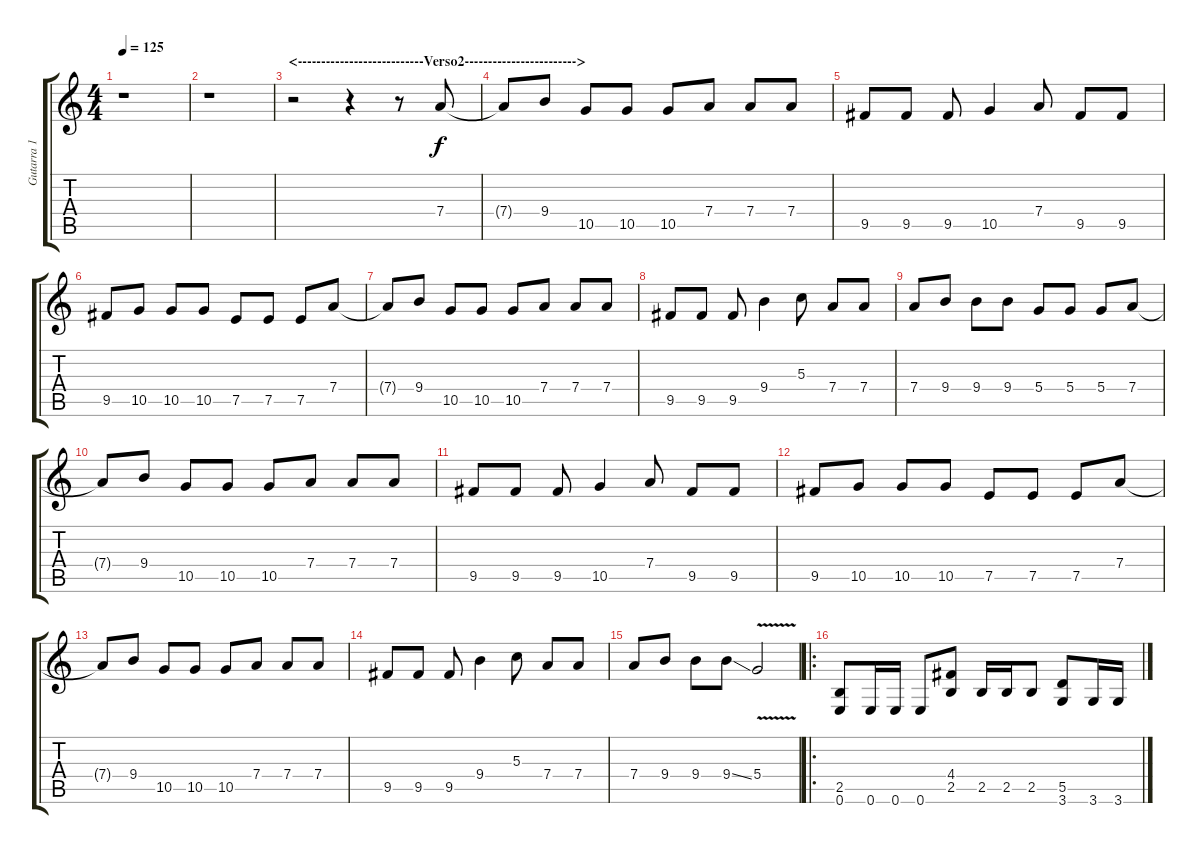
\track ("Gutarra 1" "Gutarra 1") {instrument overdrivenguitar}
\staff {score tabs}
\tuning (E4 B3 G3 D3 A2 E2) {hide}
\ts (4 4)
\tempo 125
\clef g2
\ks c
r.1{dy f} |
r.1 |
\section ("" "<---------------------------Verso2------------------------>")
r.2 r.4 r.8 7.4.8 |
7.4{t}.8 9.4.8 10.5.8 10.5.8 10.5.8 7.4.8 7.4.8 7.4.8 |
9.5.8 9.5.8 9.5.8 10.5.4 7.4.8 9.5.8 9.5.8 |
9.5.8 10.5.8 10.5.8 10.5.8 7.5.8 7.5.8 7.5.8 7.4.8 |
7.4{t}.8 9.4.8 10.5.8 10.5.8 10.5.8 7.4.8 7.4.8 7.4.8 |
9.5.8 9.5.8 9.5.8 9.4.4 5.3.8 7.4.8 7.4.8 |
7.4.8 9.4.8 9.4.8 9.4.8 5.4.8 5.4.8 5.4.8 7.4.8 |
7.4{t}.8 9.4.8 10.5.8 10.5.8 10.5.8 7.4.8 7.4.8 7.4.8 |
9.5.8 9.5.8 9.5.8 10.5.4 7.4.8 9.5.8 9.5.8 |
9.5.8 10.5.8 10.5.8 10.5.8 7.5.8 7.5.8 7.5.8 7.4.8 |
7.4{t}.8 9.4.8 10.5.8 10.5.8 10.5.8 7.4.8 7.4.8 7.4.8 |
9.5.8 9.5.8 9.5.8 9.4.4 5.3.8 7.4.8 7.4.8 |
7.4.8 9.4.8 9.4.8 9.4{ss}.8 5.4{v}.2 |
\ro
(2.5 0.6).8 0.6.16 0.6.16 0.6.8 (4.4 2.5).8 2.5.16 2.5.16 2.5.8 (5.5 3.6).8 3.6.16 3.6.16
